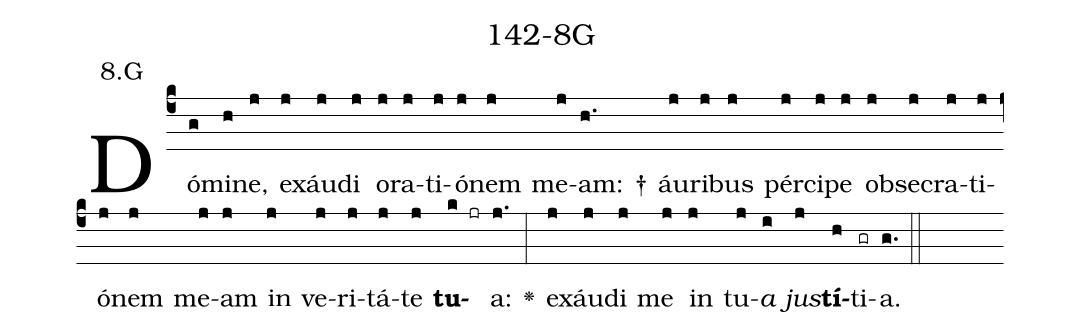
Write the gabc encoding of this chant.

name: 142-8G;
annotation: 8.G;
%%
(c4)Dó(g)mi(h)ne,(j) ex(j)áu(j)di(j) o(j)ra(j)ti(j)ó(j)nem(j) me(j)am: †(h.) áu(j)ri(j)bus(j) pér(j)ci(j)pe(j) ob(j)se(j)cra(j)ti(j)ó(j)nem(j) me(j)am(j) in(j) ve(j)ri(j)tá(j)te(j) <b>tu</b>(k jr)a:(j.) <v>\greheightstar</v>(:) ex(j)áu(j)di(j) me(j) in(j) tu(j)<i>a</i>(i) <i>jus</i>(j)<b>tí</b>(h)ti(gr)a.(g.) (::)


%E(j) u(j) o(i) u(j) a(h) e.(g.) (::)
